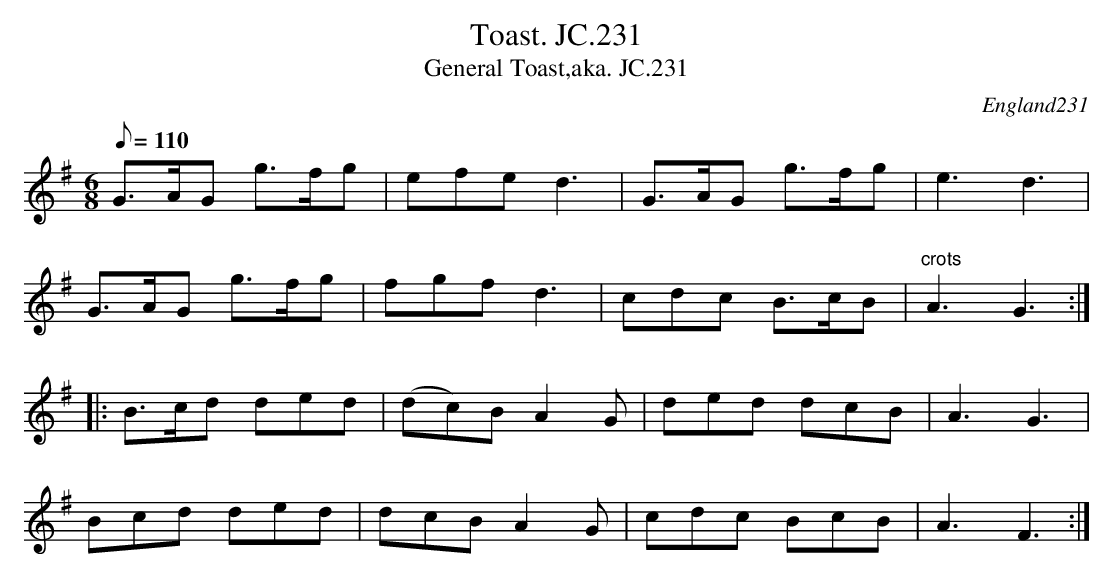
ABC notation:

X:1
T:Toast. JC.231
T:General Toast,aka. JC.231
M:6/8
L:1/8
Q:110
O:England231
K:G
G>AG g>fg|efed3|G>AG g>fg|e3d3|!
G>AG g>fg|fgfd3|cdc B>cB|"crots"A3G3:|!
|:B>cd ded|(dc)B A2G|ded dcB|A3G3|!
Bcd ded|dcBA2G|cdc BcB|A3F3:|]
